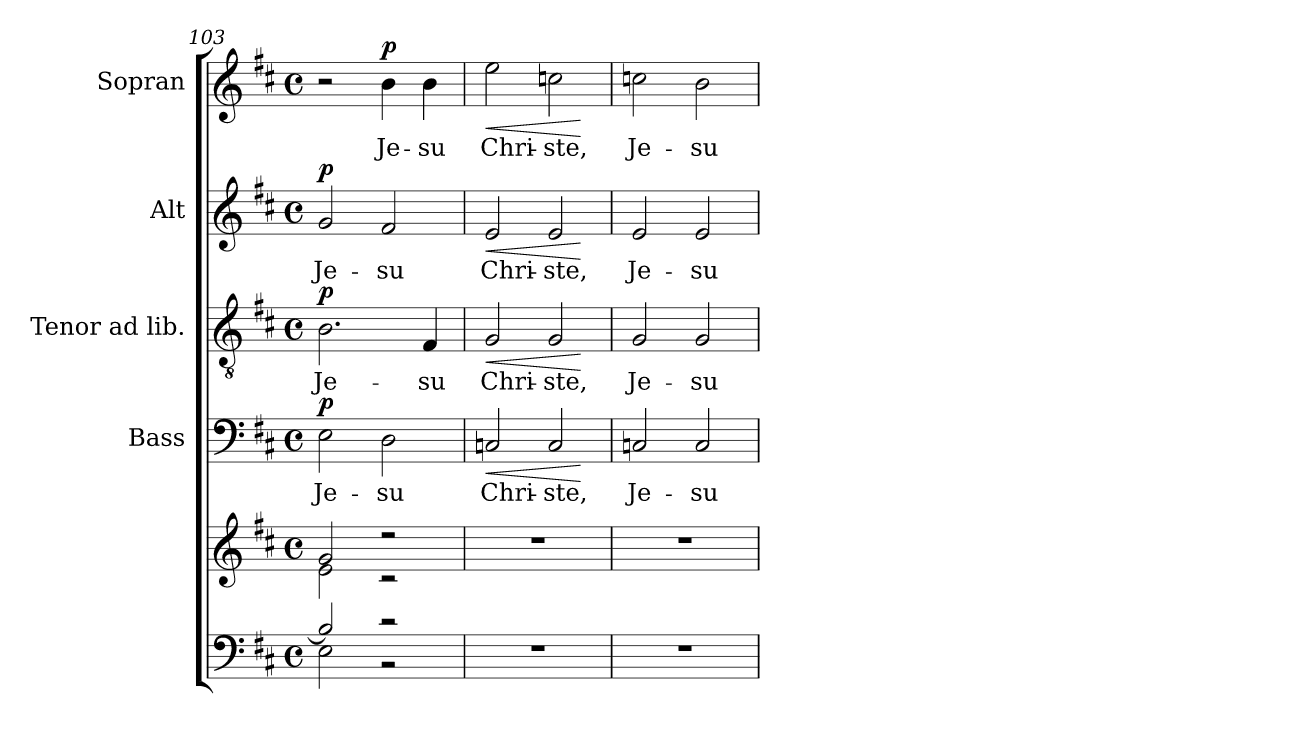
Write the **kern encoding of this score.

**kern	**kern	**kern	**text	**dynam	**kern	**text	**dynam	**kern	**text	**dynam	**kern	**text	**dynam
*part5	*part5	*part4	*part4	*part4	*part3	*part3	*part3	*part2	*part2	*part2	*part1	*part1	*part1
*staff6	*staff5	*staff4	*staff4	*staff4	*staff3	*staff3	*staff3	*staff2	*staff2	*staff2	*staff1	*staff1	*staff1
*	*	*I"Bass	*	*	*I"Tenor ad lib.	*	*	*I"Alt	*	*	*I"Sopran	*	*
*	*	*I'B.	*	*	*I'T.	*	*	*I'A.	*	*	*I'S.	*	*
*clefF4	*clefG2	*clefF4	*	*	*clefGv2	*	*	*clefG2	*	*	*clefG2	*	*
*k[f#c#]	*k[f#c#]	*k[f#c#]	*	*	*k[f#c#]	*	*	*k[f#c#]	*	*	*k[f#c#]	*	*
*D:	*D:	*D:	*	*	*D:	*	*	*D:	*	*	*D:	*	*
*M4/4	*M4/4	*M4/4	*	*	*M4/4	*	*	*M4/4	*	*	*M4/4	*	*
*met(c)	*met(c)	*met(c)	*	*	*met(c)	*	*	*met(c)	*	*	*met(c)	*	*
=103	=103	=103	=103	=103	=103	=103	=103	=103	=103	=103	=103	=103	=103
*^	*^	*	*	*	*	*	*	*	*	*	*	*	*
!	!	!	!	!	!LO:LY:b	!LO:DY:a	!	!LO:LY:b	!LO:DY:a	!	!LO:LY:b	!LO:DY:a	!	!	!
2B/]	2E\	2g/	2e\	2E\	Je-	p	2.B\	Je-	p	2g/	Je-	p	2r	.	.
!	!	!	!	!	!LO:LY:b	!	!	!	!	!	!LO:LY:b	!	!	!LO:LY:b	!LO:DY:a
2r	2r	2r	2r	2D\	-su	.	.	.	.	2f#/	-su	.	4b\	Je-	p
!	!	!	!	!	!	!	!	!LO:LY:b	!	!	!	!	!	!LO:LY:b	!
.	.	.	.	.	.	.	4F#/	-su	.	.	.	.	4b\	-su	.
*v	*v	*	*	*	*	*	*	*	*	*	*	*	*	*	*
*	*v	*v	*	*	*	*	*	*	*	*	*	*	*	*
=104	=104	=104	=104	=104	=104	=104	=104	=104	=104	=104	=104	=104	=104
!	!	!	!LO:LY:b	!LO:HP:b	!	!LO:LY:b	!LO:HP:b	!	!LO:LY:b	!LO:HP:b	!	!LO:LY:b	!LO:HP:b
1r	1r	2Cn/	Chri-	<	2G/	Chri-	<	2e/	Chri-	<	2ee\	Chri-	<
!	!	!	!LO:LY:b	!	!	!LO:LY:b	!	!	!LO:LY:b	!	!	!LO:LY:b	!
.	.	2C/	-ste,	.	2G/	-ste,	.	2e/	-ste,	.	2ccn\	-ste,	.
.	.	.	.	[	.	.	[	.	.	[	.	.	[
=105	=105	=105	=105	=105	=105	=105	=105	=105	=105	=105	=105	=105	=105
!	!	!	!LO:LY:b	!	!	!LO:LY:b	!	!	!LO:LY:b	!	!	!LO:LY:b	!
1r	1r	2Cn/	Je-	.	2G/	Je-	.	2e/	Je-	.	2ccn\	Je-	.
!	!	!	!LO:LY:b	!	!	!LO:LY:b	!	!	!LO:LY:b	!	!	!LO:LY:b	!
.	.	2C/	-su	.	2G/	-su	.	2e/	-su	.	2b\	-su	.
=	=	=	=	=	=	=	=	=	=	=	=	=	=
*-	*-	*-	*-	*-	*-	*-	*-	*-	*-	*-	*-	*-	*-
